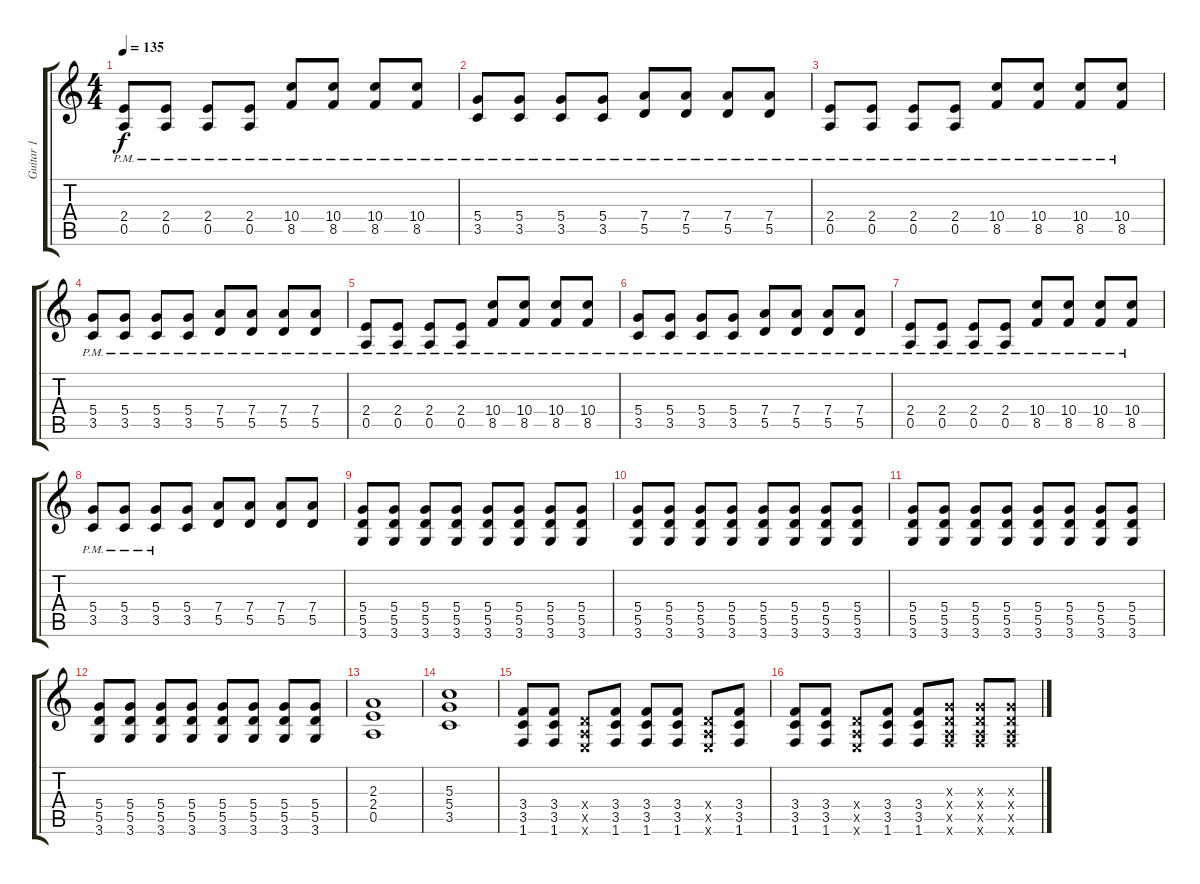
\track ("Guitar 1 " "Guitar 1 ") {instrument overdrivenguitar}
\staff {score tabs}
\tuning (E4 B3 G3 D3 A2 E2) {hide}
\ts (4 4)
\tempo 135
\clef g2
\ks c
(2.4{pm} 0.5{pm}).8{dy f} (2.4{pm} 0.5{pm}).8 (2.4{pm} 0.5{pm}).8 (2.4{pm} 0.5{pm}).8 (10.4{pm} 8.5{pm}).8 (10.4{pm} 8.5{pm}).8 (10.4{pm} 8.5{pm}).8 (10.4{pm} 8.5{pm}).8 |
(5.4{pm} 3.5{pm}).8 (5.4{pm} 3.5{pm}).8 (5.4{pm} 3.5{pm}).8 (5.4{pm} 3.5{pm}).8 (7.4{pm} 5.5{pm}).8 (7.4{pm} 5.5{pm}).8 (7.4{pm} 5.5{pm}).8 (7.4{pm} 5.5{pm}).8 |
(2.4{pm} 0.5{pm}).8 (2.4{pm} 0.5{pm}).8 (2.4{pm} 0.5{pm}).8 (2.4{pm} 0.5{pm}).8 (10.4{pm} 8.5{pm}).8 (10.4{pm} 8.5{pm}).8 (10.4{pm} 8.5{pm}).8 (10.4{pm} 8.5{pm}).8 |
(5.4{pm} 3.5{pm}).8 (5.4{pm} 3.5{pm}).8 (5.4{pm} 3.5{pm}).8 (5.4{pm} 3.5{pm}).8 (7.4{pm} 5.5{pm}).8 (7.4{pm} 5.5{pm}).8 (7.4{pm} 5.5{pm}).8 (7.4{pm} 5.5{pm}).8 |
(2.4{pm} 0.5{pm}).8 (2.4{pm} 0.5{pm}).8 (2.4{pm} 0.5{pm}).8 (2.4{pm} 0.5{pm}).8 (10.4{pm} 8.5{pm}).8 (10.4{pm} 8.5{pm}).8 (10.4{pm} 8.5{pm}).8 (10.4{pm} 8.5{pm}).8 |
(5.4{pm} 3.5{pm}).8 (5.4{pm} 3.5{pm}).8 (5.4{pm} 3.5{pm}).8 (5.4{pm} 3.5{pm}).8 (7.4{pm} 5.5{pm}).8 (7.4{pm} 5.5{pm}).8 (7.4{pm} 5.5{pm}).8 (7.4{pm} 5.5{pm}).8 |
(2.4 0.5{pm}).8 (2.4 0.5{pm}).8 (2.4 0.5{pm}).8 (2.4 0.5{pm}).8 (10.4 8.5{pm}).8 (10.4 8.5{pm}).8 (10.4 8.5{pm}).8 (10.4 8.5{pm}).8 |
(5.4{pm} 3.5).8 (5.4{pm} 3.5).8 (5.4{pm} 3.5).8 (5.4 3.5).8 (7.4 5.5).8 (7.4 5.5).8 (7.4 5.5).8 (7.4 5.5).8 |
(5.4 5.5 3.6).8 (5.4 5.5 3.6).8 (5.4 5.5 3.6).8 (5.4 5.5 3.6).8 (5.4 5.5 3.6).8 (5.4 5.5 3.6).8 (5.4 5.5 3.6).8 (5.4 5.5 3.6).8 |
(5.4 5.5 3.6).8 (5.4 5.5 3.6).8 (5.4 5.5 3.6).8 (5.4 5.5 3.6).8 (5.4 5.5 3.6).8 (5.4 5.5 3.6).8 (5.4 5.5 3.6).8 (5.4 5.5 3.6).8 |
(5.4 5.5 3.6).8 (5.4 5.5 3.6).8 (5.4 5.5 3.6).8 (5.4 5.5 3.6).8 (5.4 5.5 3.6).8 (5.4 5.5 3.6).8 (5.4 5.5 3.6).8 (5.4 5.5 3.6).8 |
(5.4 5.5 3.6).8 (5.4 5.5 3.6).8 (5.4 5.5 3.6).8 (5.4 5.5 3.6).8 (5.4 5.5 3.6).8 (5.4 5.5 3.6).8 (5.4 5.5 3.6).8 (5.4 5.5 3.6).8 |
(2.3 2.4 0.5).1 |
(5.3 5.4 3.5).1 |
(3.4 3.5 1.6).8 (3.4 3.5 1.6).8 (0.4{x} 0.5{x} 0.6{x}).8 (3.4 3.5 1.6).8 (3.4 3.5 1.6).8 (3.4 3.5 1.6).8 (0.4{x} 0.5{x} 0.6{x}).8 (3.4 3.5 1.6).8 |
(3.4 3.5 1.6).8 (3.4 3.5 1.6).8 (0.4{x} 0.5{x} 0.6{x}).8 (3.4 3.5 1.6).8 (3.4 3.5 1.6).8 (0.3{x} 0.4{x} 0.5{x} 1.6{x}).8 (0.3{x} 0.4{x} 0.5{x} 1.6{x}).8 (0.3{x} 0.4{x} 0.5{x} 1.6{x}).8
